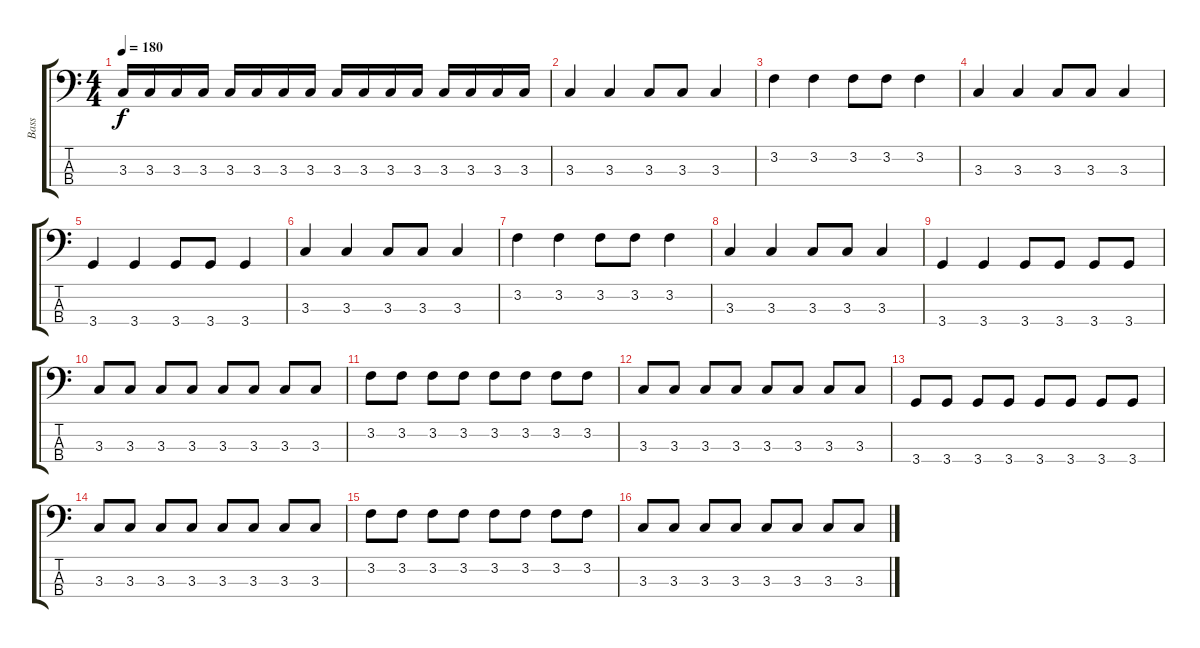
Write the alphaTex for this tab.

\track ("Bass" "Bass") {instrument electricbassfinger}
\staff {score tabs}
\tuning (G2 D2 A1 E1) {hide}
\ts (4 4)
\tempo 180
\clef f4
\ks c
3.3.16{dy f} 3.3.16 3.3.16 3.3.16 3.3.16 3.3.16 3.3.16 3.3.16 3.3.16 3.3.16 3.3.16 3.3.16 3.3.16 3.3.16 3.3.16 3.3.16 |
3.3.4 3.3.4 3.3.8 3.3.8 3.3.4 |
3.2.4 3.2.4 3.2.8 3.2.8 3.2.4 |
3.3.4 3.3.4 3.3.8 3.3.8 3.3.4 |
3.4.4 3.4.4 3.4.8 3.4.8 3.4.4 |
3.3.4 3.3.4 3.3.8 3.3.8 3.3.4 |
3.2.4 3.2.4 3.2.8 3.2.8 3.2.4 |
3.3.4 3.3.4 3.3.8 3.3.8 3.3.4 |
3.4.4 3.4.4 3.4.8 3.4.8 3.4.8 3.4.8 |
3.3.8 3.3.8 3.3.8 3.3.8 3.3.8 3.3.8 3.3.8 3.3.8 |
3.2.8 3.2.8 3.2.8 3.2.8 3.2.8 3.2.8 3.2.8 3.2.8 |
3.3.8 3.3.8 3.3.8 3.3.8 3.3.8 3.3.8 3.3.8 3.3.8 |
3.4.8 3.4.8 3.4.8 3.4.8 3.4.8 3.4.8 3.4.8 3.4.8 |
3.3.8 3.3.8 3.3.8 3.3.8 3.3.8 3.3.8 3.3.8 3.3.8 |
3.2.8 3.2.8 3.2.8 3.2.8 3.2.8 3.2.8 3.2.8 3.2.8 |
3.3.8 3.3.8 3.3.8 3.3.8 3.3.8 3.3.8 3.3.8 3.3.8
